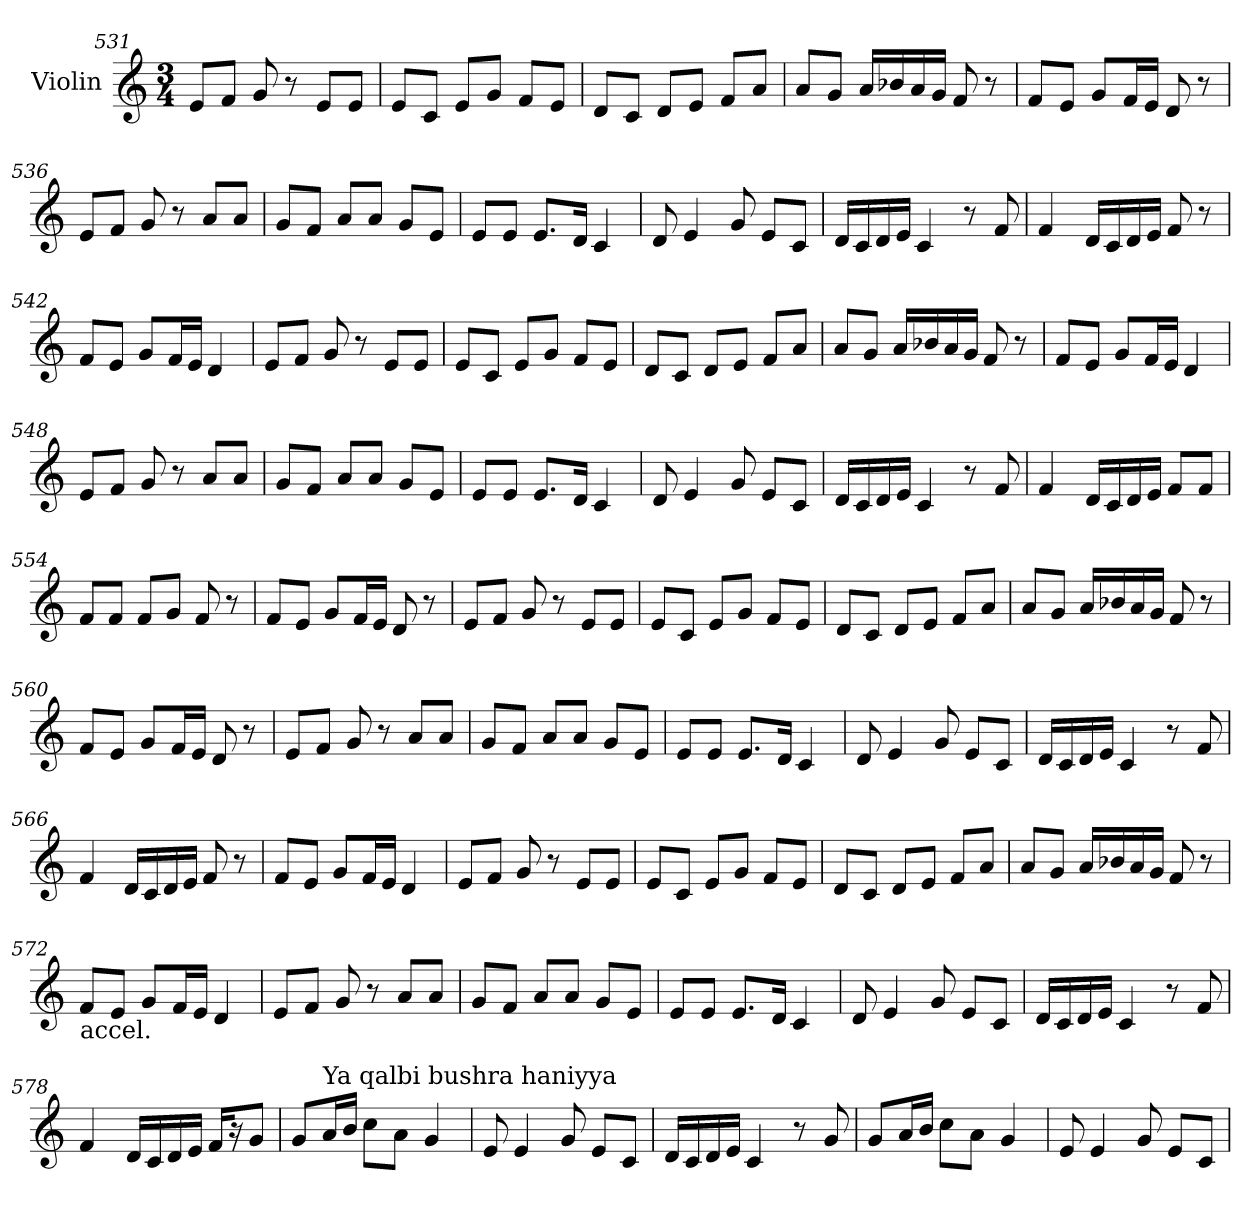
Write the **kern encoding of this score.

**kern
*part1
*staff1
*I"Violin
!!LO:PB:g=z
*clefG2
*k[]
*C:
*M3/4
=531
8e/L
8f/J
8g/
8r
8e/L
8e/J
=532
8e/L
8c/J
8e/L
8g/J
8f/L
8e/J
!!LO:PB:g=z
=533
8d/L
8c/J
8d/L
8e/J
8f/L
8a/J
=534
8a/L
8g/J
16a/LL
16b-X/
16a/
16g/JJ
8f/
8r
=535
8f/L
8e/J
8g/L
16f/L
16e/JJ
8d/
8r
=536
8e/L
8f/J
8g/
8r
8a/L
8a/J
!!LO:PB:g=z
=537
8g/L
8f/J
8a/L
8a/J
8g/L
8e/J
=538
8e/L
8e/J
8.e/L
16d/Jk
4c/
!!LO:PB:g=z
=539
8d/
4e/
8g/
8e/L
8c/J
=540
16d/LL
16c/
16d/
16e/JJ
4c/
8r
8f/
=541
4f/
16d/LL
16c/
16d/
16e/JJ
8f/
8r
=542
8f/L
8e/J
8g/L
16f/L
16e/JJ
4d/
=543
8e/L
8f/J
8g/
8r
8e/L
8e/J
=544
8e/L
8c/J
8e/L
8g/J
8f/L
8e/J
!!LO:PB:g=z
=545
8d/L
8c/J
8d/L
8e/J
8f/L
8a/J
=546
8a/L
8g/J
16a/LL
16b-X/
16a/
16g/JJ
8f/
8r
=547
8f/L
8e/J
8g/L
16f/L
16e/JJ
4d/
=548
8e/L
8f/J
8g/
8r
8a/L
8a/J
!!LO:PB:g=z
=549
8g/L
8f/J
8a/L
8a/J
8g/L
8e/J
=550
8e/L
8e/J
8.e/L
16d/Jk
4c/
!!LO:PB:g=z
=551
8d/
4e/
8g/
8e/L
8c/J
=552
16d/LL
16c/
16d/
16e/JJ
4c/
8r
8f/
=553
4f/
16d/LL
16c/
16d/
16e/JJ
8f/L
8f/J
=554
8f/L
8f/J
8f/L
8g/J
8f/
8r
!!LO:PB:g=z
=555
8f/L
8e/J
8g/L
16f/L
16e/JJ
8d/
8r
=556
8e/L
8f/J
8g/
8r
8e/L
8e/J
!!LO:PB:g=z
=557
8e/L
8c/J
8e/L
8g/J
8f/L
8e/J
=558
8d/L
8c/J
8d/L
8e/J
8f/L
8a/J
=559
8a/L
8g/J
16a/LL
16b-X/
16a/
16g/JJ
8f/
8r
!!LO:PB:g=z
=560
8f/L
8e/J
8g/L
16f/L
16e/JJ
8d/
8r
=561
8e/L
8f/J
8g/
8r
8a/L
8a/J
!!LO:PB:g=z
=562
8g/L
8f/J
8a/L
8a/J
8g/L
8e/J
=563
8e/L
8e/J
8.e/L
16d/Jk
4c/
=564
8d/
4e/
8g/
8e/L
8c/J
=565
16d/LL
16c/
16d/
16e/JJ
4c/
8r
8f/
!!LO:PB:g=z
=566
4f/
16d/LL
16c/
16d/
16e/JJ
8f/
8r
=567
8f/L
8e/J
8g/L
16f/L
16e/JJ
4d/
!!LO:PB:g=z
=568
8e/L
8f/J
8g/
8r
8e/L
8e/J
=569
8e/L
8c/J
8e/L
8g/J
8f/L
8e/J
=570
8d/L
8c/J
8d/L
8e/J
8f/L
8a/J
!!LO:PB:g=z
=571
8a/L
8g/J
16a/LL
16b-X/
16a/
16g/JJ
8f/
8r
=572
!LO:TX:b:t=accel.
8f/L
8e/J
8g/L
16f/L
16e/JJ
4d/
!!LO:PB:g=z
=573
8e/L
8f/J
8g/
8r
8a/L
8a/J
=574
8g/L
8f/J
8a/L
8a/J
8g/L
8e/J
=575
8e/L
8e/J
8.e/L
16d/Jk
4c/
=576
8d/
4e/
8g/
8e/L
8c/J
!!LO:PB:g=z
=577
16d/LL
16c/
16d/
16e/JJ
4c/
8r
8f/
=578
4f/
16d/LL
16c/
16d/
16e/JJ
16f/KL
16r
8g/J
!!LO:PB:g=z
=579
*MM80
8g/L
!LO:TX:a:t=Ya qalbi bushra haniyya
16a/L
16b/JJ
8cc\L
8a\J
4g/
=580
8e/
4e/
8g/
8e/L
8c/J
=581
16d/LL
16c/
16d/
16e/JJ
4c/
8r
8g/
!!LO:PB:g=z
=582
8g/L
16a/L
16b/JJ
8cc\L
8a\J
4g/
=583
8e/
4e/
8g/
8e/L
8c/J
=
*-
